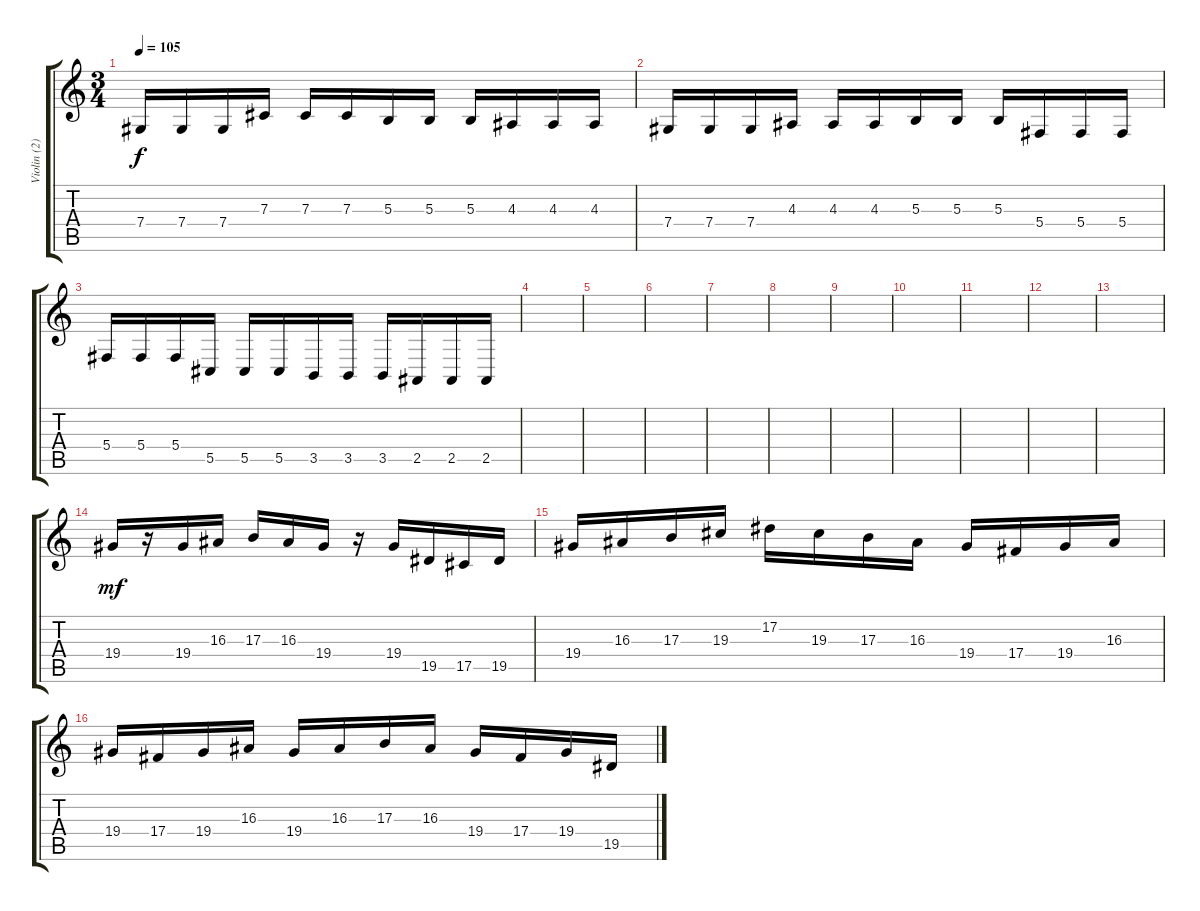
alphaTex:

\track ("Violin (2)" "Violin (2)") {instrument violin}
\staff {score tabs}
\tuning (Eb4 Bb3 Gb3 Db3 Ab2 Eb2) {hide}
\ts (3 4)
\tempo 105
\clef g2
\ks c
7.4.16{dy f} 7.4.16 7.4.16 7.3.16 7.3.16 7.3.16 5.3.16 5.3.16 5.3.16 4.3.16 4.3.16 4.3.16 |
7.4.16 7.4.16 7.4.16 4.3.16 4.3.16 4.3.16 5.3.16 5.3.16 5.3.16 5.4.16 5.4.16 5.4.16 |
5.4.16 5.4.16 5.4.16 5.5.16 5.5.16 5.5.16 3.5.16 3.5.16 3.5.16 2.5.16 2.5.16 2.5.16 |
|
|
|
|
|
|
|
|
|
|
19.4.16{dy mf} r.16 19.4.16 16.3.16 17.3.16 16.3.16 19.4.16 r.16 19.4.16 19.5.16 17.5.16 19.5.16 |
19.4.16 16.3.16 17.3.16 19.3.16 17.2.16 19.3.16 17.3.16 16.3.16 19.4.16 17.4.16 19.4.16 16.3.16 |
19.4.16 17.4.16 19.4.16 16.3.16 19.4.16 16.3.16 17.3.16 16.3.16 19.4.16 17.4.16 19.4.16 19.5.16
